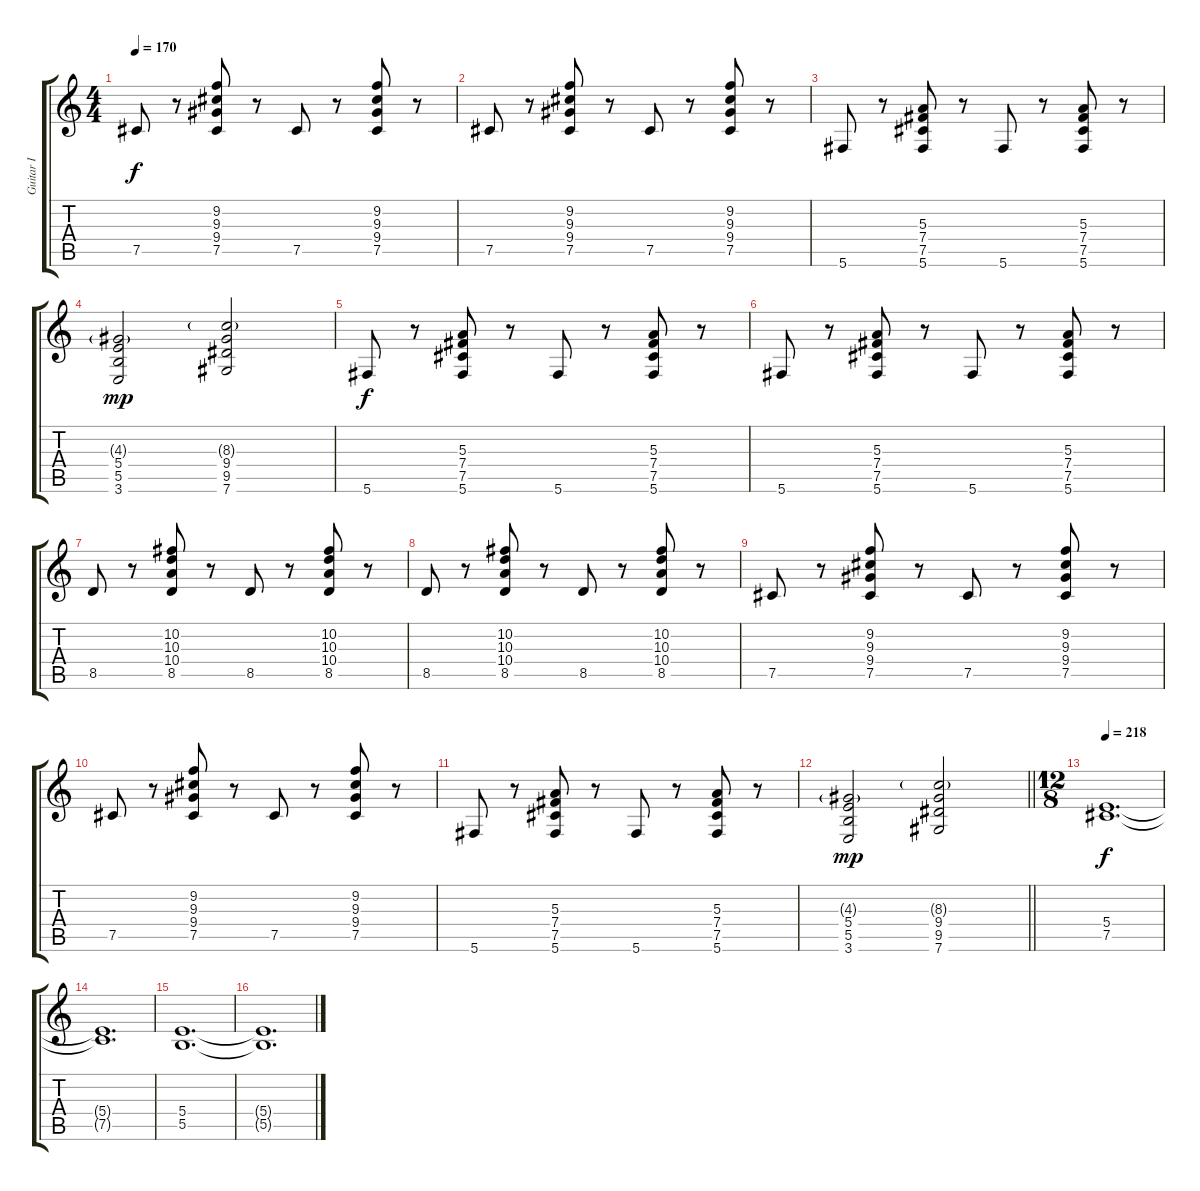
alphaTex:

\track ("Guitar I" "Guitar I") {instrument distortionguitar}
\staff {score tabs}
\tuning (Db4 Ab3 E3 B2 Gb2 Db2) {hide}
\ts (4 4)
\tempo 170
\clef g2
\ks c
7.5.8{dy f} r.8 (9.2 9.3 9.4 7.5).8 r.8 7.5.8 r.8 (9.2 9.3 9.4 7.5).8 r.8 |
7.5.8 r.8 (9.2 9.3 9.4 7.5).8 r.8 7.5.8 r.8 (9.2 9.3 9.4 7.5).8 r.8 |
5.6.8 r.8 (5.3 7.4 7.5 5.6).8 r.8 5.6.8 r.8 (5.3 7.4 7.5 5.6).8 r.8 |
(4.3{g} 5.4 5.5 3.6).2{dy mp} (8.3{g} 9.4 9.5 7.6).2 |
5.6.8{dy f} r.8 (5.3 7.4 7.5 5.6).8 r.8 5.6.8 r.8 (5.3 7.4 7.5 5.6).8 r.8 |
5.6.8 r.8 (5.3 7.4 7.5 5.6).8 r.8 5.6.8 r.8 (5.3 7.4 7.5 5.6).8 r.8 |
8.5.8 r.8 (10.2 10.3 10.4 8.5).8 r.8 8.5.8 r.8 (10.2 10.3 10.4 8.5).8 r.8 |
8.5.8 r.8 (10.2 10.3 10.4 8.5).8 r.8 8.5.8 r.8 (10.2 10.3 10.4 8.5).8 r.8 |
7.5.8 r.8 (9.2 9.3 9.4 7.5).8 r.8 7.5.8 r.8 (9.2 9.3 9.4 7.5).8 r.8 |
7.5.8 r.8 (9.2 9.3 9.4 7.5).8 r.8 7.5.8 r.8 (9.2 9.3 9.4 7.5).8 r.8 |
5.6.8 r.8 (5.3 7.4 7.5 5.6).8 r.8 5.6.8 r.8 (5.3 7.4 7.5 5.6).8 r.8 |
\barLineRight lightlight
(4.3{g} 5.4 5.5 3.6).2{dy mp} (8.3{g} 9.4 9.5 7.6).2 |
\ts (12 8)
\tempo 218
(5.4 7.5).1{d dy f volume 12 instrument electricguitarjazz} |
(5.4{t} 7.5{t}).1{d} |
(5.4 5.5).1{d} |
(5.4{t} 5.5{t}).1{d}
